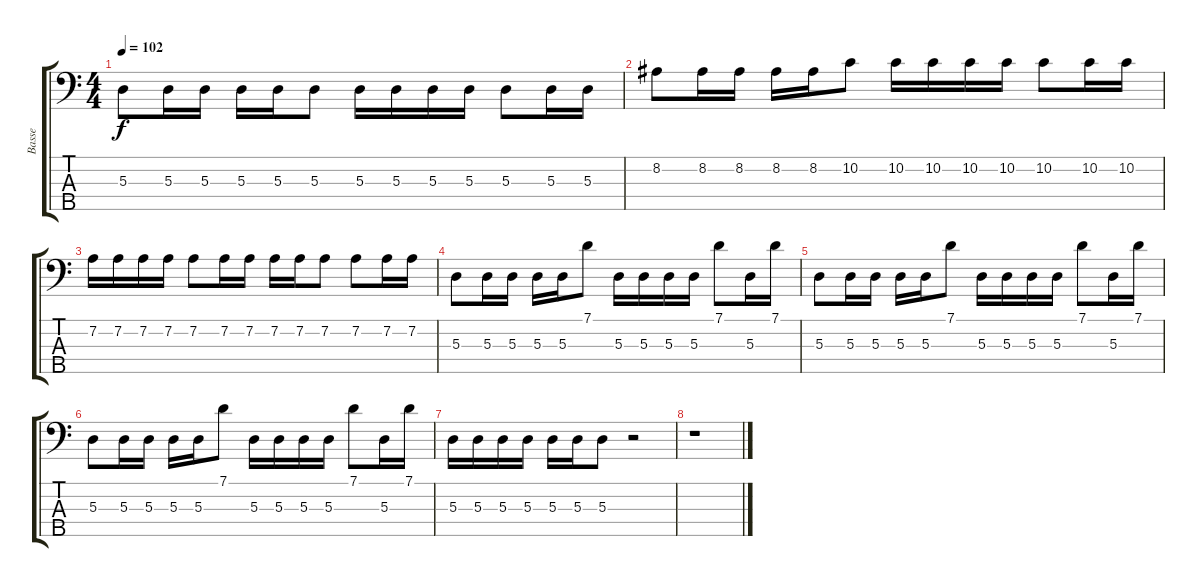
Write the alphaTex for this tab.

\track ("Basse" "Basse") {instrument electricbassfinger}
\staff {score tabs}
\tuning (G2 D2 A1 E1 B0) {hide}
\ts (4 4)
\tempo 102
\clef f4
\ks c
5.3.8{dy f} 5.3.16 5.3.16 5.3.16 5.3.16 5.3.8 5.3.16 5.3.16 5.3.16 5.3.16 5.3.8 5.3.16 5.3.16 |
8.2.8 8.2.16 8.2.16 8.2.16 8.2.16 10.2.8 10.2.16 10.2.16 10.2.16 10.2.16 10.2.8 10.2.16 10.2.16 |
7.2.16 7.2.16 7.2.16 7.2.16 7.2.8 7.2.16 7.2.16 7.2.16 7.2.16 7.2.8 7.2.8 7.2.16 7.2.16 |
5.3.8 5.3.16 5.3.16 5.3.16 5.3.16 7.1.8 5.3.16 5.3.16 5.3.16 5.3.16 7.1.8 5.3.16 7.1.16 |
5.3.8 5.3.16 5.3.16 5.3.16 5.3.16 7.1.8 5.3.16 5.3.16 5.3.16 5.3.16 7.1.8 5.3.16 7.1.16 |
5.3.8 5.3.16 5.3.16 5.3.16 5.3.16 7.1.8 5.3.16 5.3.16 5.3.16 5.3.16 7.1.8 5.3.16 7.1.16 |
5.3.16 5.3.16 5.3.16 5.3.16 5.3.16 5.3.16 5.3.8 r.2 |
r.1
